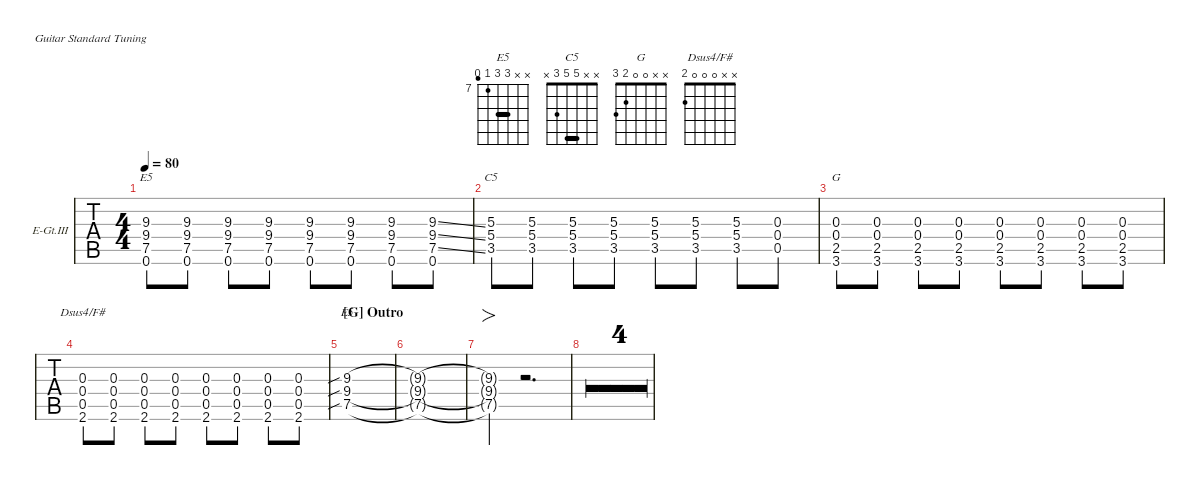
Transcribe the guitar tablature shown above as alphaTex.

\hideDynamics
\bracketExtendMode nobrackets
\firstSystemTrackNameOrientation horizontal
\otherSystemsTrackNameOrientation horizontal
\track ("E.Guitar III (Right)" "E-Gt.III") {multiBarRest instrument overdrivenguitar}
\staff {tabs}
\tuning (E4 B3 G3 D3 A2 E2)
\chord ("E5" x x 9 9 7 6) {firstfret 7 barre 9}
\chord ("C5" x x 5 5 3 x) {barre 5}
\chord ("G" x x 0 0 2 3)
\chord ("Dsus4/F#" x x 0 0 0 2)
\ts (4 4)
\tempo 80
\clef g2
\ks g
(0.6 7.5 9.4 9.3).8{ch "E5" dy mp} (0.6 7.5 9.4 9.3).8 (0.6 7.5 9.4 9.3).8 (0.6 7.5 9.4 9.3).8 (0.6 7.5 9.4 9.3).8 (0.6 7.5 9.4 9.3).8 (0.6 7.5 9.4 9.3).8 (0.6 7.5{ss} 9.4{ss} 9.3{ss}).8 |
(3.5 5.4 5.3).8{ch "C5"} (3.5 5.4 5.3).8 (3.5 5.4 5.3).8 (3.5 5.4 5.3).8 (3.5 5.4 5.3).8 (3.5 5.4 5.3).8 (3.5 5.4 5.3).8 (0.5 0.4 0.3).8 |
(3.6 2.5 0.4 0.3).8{ch "G"} (3.6 2.5 0.4 0.3).8 (3.6 2.5 0.4 0.3).8 (3.6 2.5 0.4 0.3).8 (3.6 2.5 0.4 0.3).8 (3.6 2.5 0.4 0.3).8 (3.6 2.5 0.4 0.3).8 (3.6 2.5 0.4 0.3).8 |
(2.6 0.5 0.4 0.3).8{ch "Dsus4/F#"} (2.6 0.5 0.4 0.3).8 (2.6 0.5 0.4 0.3).8 (2.6 0.5 0.4 0.3).8 (2.6 0.5 0.4 0.3).8 (2.6 0.5 0.4 0.3).8 (2.6 0.5 0.4 0.3).8 (2.6 0.5 0.4 0.3).8 |
\section ("G" "Outro")
(7.5{sib} 9.4{sib} 9.3{sib}).1{ch "E5" dy mf} |
(9.3{t} 9.4{t} 7.5{t}).1 |
(7.5{t} 9.4{t} 9.3{t}).4{fo} r.2{d} |
r.1 |
r.1 |
r.1 |
r.1
